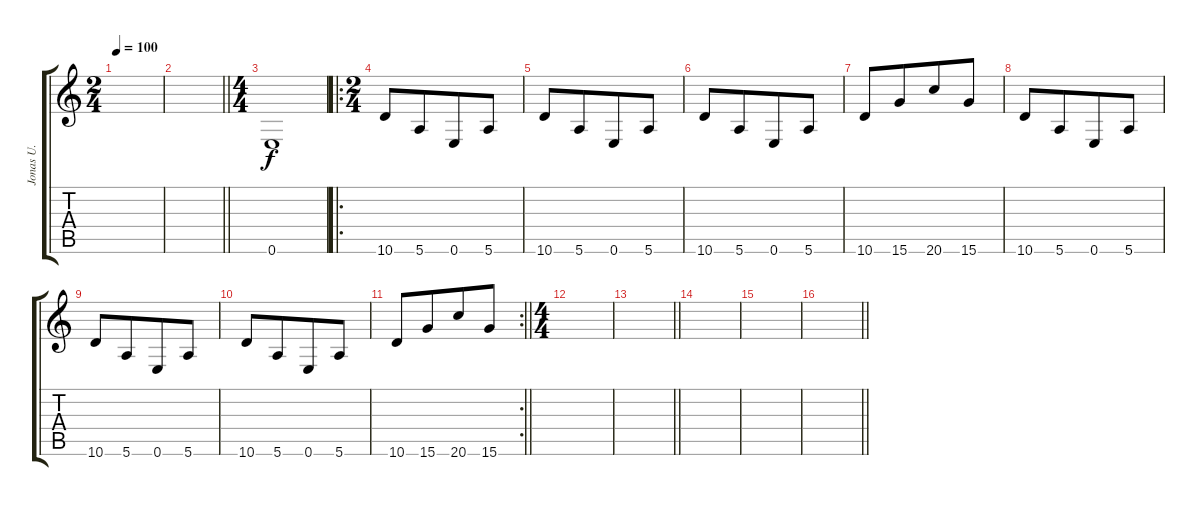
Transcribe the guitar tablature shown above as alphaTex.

\track ("Jonas U." "Jonas U.") {instrument distortionguitar}
\staff {score tabs}
\tuning (E4 B3 G3 D3 A2 E2) {hide}
\ts (2 4)
\tempo 100
\clef g2
\ks c
|
\barLineRight lightlight
|
\ts (4 4)
0.6.1 |
\ro
\ts (2 4)
10.6.8 5.6.8{beam merge} 0.6.8 5.6.8 |
10.6.8 5.6.8{beam merge} 0.6.8 5.6.8 |
10.6.8 5.6.8{beam merge} 0.6.8 5.6.8 |
10.6.8 15.6.8{beam merge} 20.6.8 15.6.8 |
10.6.8 5.6.8{beam merge} 0.6.8 5.6.8 |
10.6.8 5.6.8{beam merge} 0.6.8 5.6.8 |
10.6.8 5.6.8{beam merge} 0.6.8 5.6.8 |
\rc 2
\barLineRight lightlight
10.6.8 15.6.8{beam merge} 20.6.8 15.6.8 |
\ts (4 4)
|
\barLineRight lightlight
|
|
|
\barLineRight lightlight
